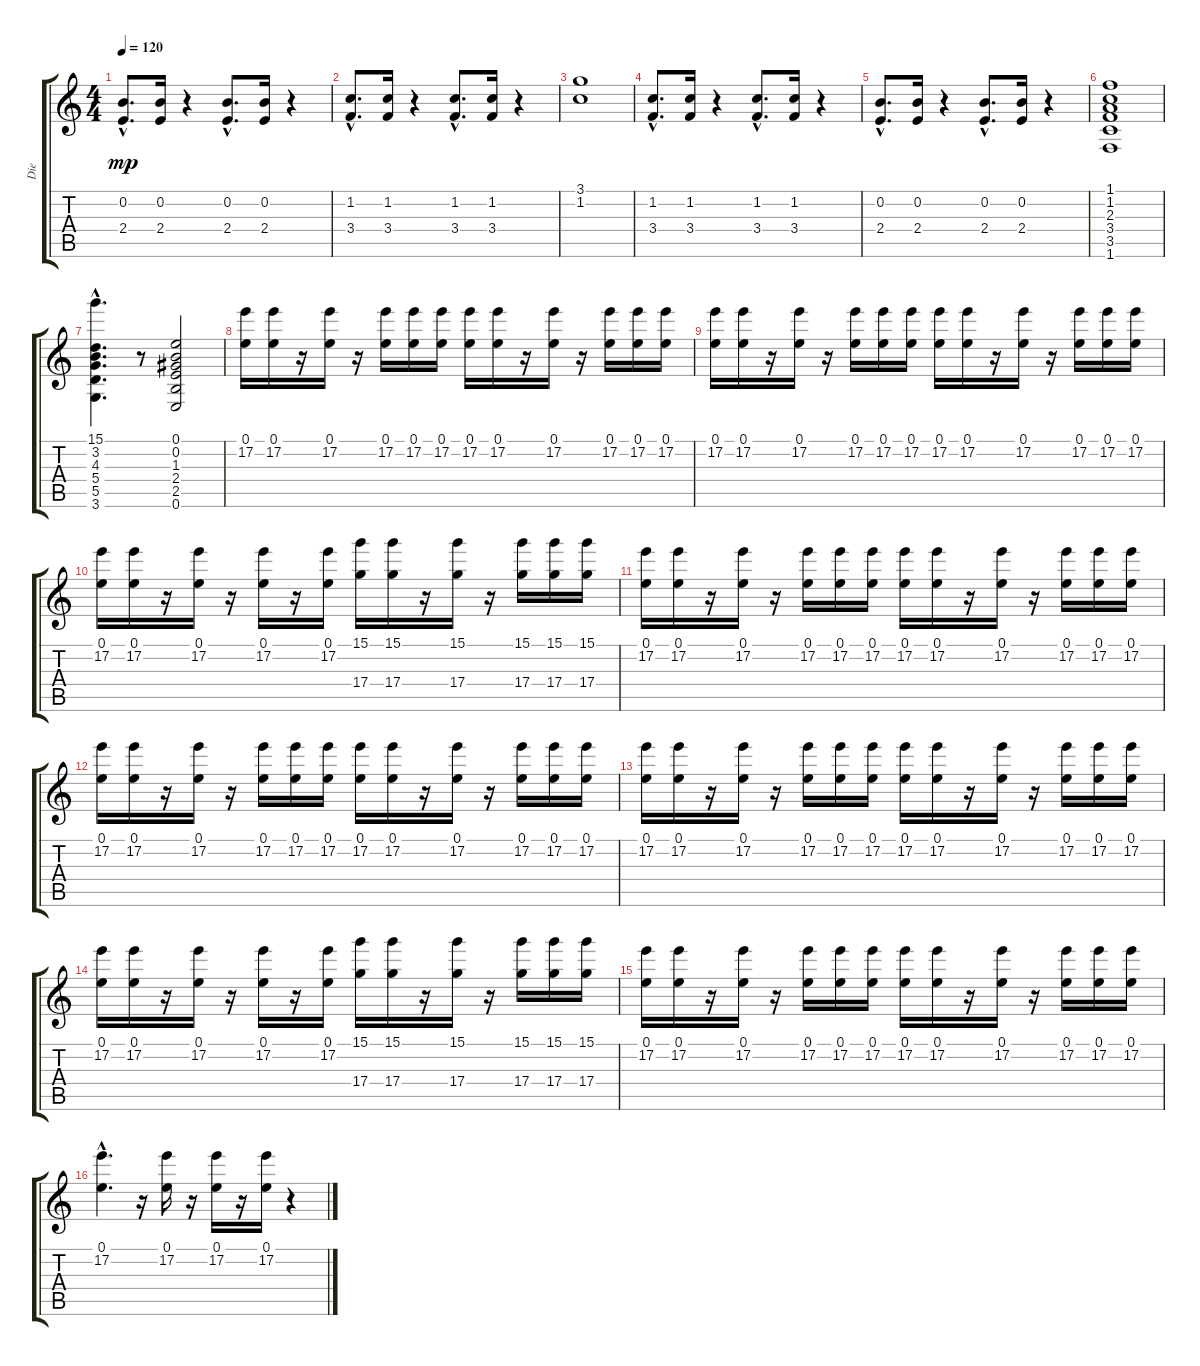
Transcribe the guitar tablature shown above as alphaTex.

\track ("Die" "Die") {instrument electricguitarclean}
\staff {score tabs}
\tuning (E4 B3 G3 D3 A2 E2) {hide}
\ts (4 4)
\tempo 120
\clef g2
\ks c
(0.2{hac} 2.4{hac}).8{d dy mp} (0.2 2.4).16 r.4 (0.2{hac} 2.4{hac}).8{d} (0.2 2.4).16 r.4 |
(1.2{hac} 3.4{hac}).8{d} (1.2 3.4).16 r.4 (1.2{hac} 3.4{hac}).8{d} (1.2 3.4).16 r.4 |
(3.1 1.2).1 |
(1.2{hac} 3.4{hac}).8{d} (1.2 3.4).16 r.4 (1.2{hac} 3.4{hac}).8{d} (1.2 3.4).16 r.4 |
(0.2{hac} 2.4{hac}).8{d} (0.2 2.4).16 r.4 (0.2{hac} 2.4{hac}).8{d} (0.2 2.4).16 r.4 |
(1.1 1.2 2.3 3.4 3.5 1.6).1 |
(15.1{hac} 3.2{hac} 4.3{hac} 5.4{hac} 5.5{hac} 3.6{hac}).4{d} r.8 (0.1 0.2 1.3 2.4 2.5 0.6).2 |
(0.1 17.2).16 (0.1 17.2).16 r.16 (0.1 17.2).16 r.16 (0.1 17.2).16 (0.1 17.2).16 (0.1 17.2).16 (0.1 17.2).16 (0.1 17.2).16 r.16 (0.1 17.2).16 r.16 (0.1 17.2).16 (0.1 17.2).16 (0.1 17.2).16 |
(0.1 17.2).16 (0.1 17.2).16 r.16 (0.1 17.2).16 r.16 (0.1 17.2).16 (0.1 17.2).16 (0.1 17.2).16 (0.1 17.2).16 (0.1 17.2).16 r.16 (0.1 17.2).16 r.16 (0.1 17.2).16 (0.1 17.2).16 (0.1 17.2).16 |
(0.1 17.2).16 (0.1 17.2).16 r.16 (0.1 17.2).16 r.16 (0.1 17.2).16 r.16 (0.1 17.2).16 (15.1 17.4).16 (15.1 17.4).16 r.16 (15.1 17.4).16 r.16 (15.1 17.4).16 (15.1 17.4).16 (15.1 17.4).16 |
(0.1 17.2).16 (0.1 17.2).16 r.16 (0.1 17.2).16 r.16 (0.1 17.2).16 (0.1 17.2).16 (0.1 17.2).16 (0.1 17.2).16 (0.1 17.2).16 r.16 (0.1 17.2).16 r.16 (0.1 17.2).16 (0.1 17.2).16 (0.1 17.2).16 |
(0.1 17.2).16 (0.1 17.2).16 r.16 (0.1 17.2).16 r.16 (0.1 17.2).16 (0.1 17.2).16 (0.1 17.2).16 (0.1 17.2).16 (0.1 17.2).16 r.16 (0.1 17.2).16 r.16 (0.1 17.2).16 (0.1 17.2).16 (0.1 17.2).16 |
(0.1 17.2).16 (0.1 17.2).16 r.16 (0.1 17.2).16 r.16 (0.1 17.2).16 (0.1 17.2).16 (0.1 17.2).16 (0.1 17.2).16 (0.1 17.2).16 r.16 (0.1 17.2).16 r.16 (0.1 17.2).16 (0.1 17.2).16 (0.1 17.2).16 |
(0.1 17.2).16 (0.1 17.2).16 r.16 (0.1 17.2).16 r.16 (0.1 17.2).16 r.16 (0.1 17.2).16 (15.1 17.4).16 (15.1 17.4).16 r.16 (15.1 17.4).16 r.16 (15.1 17.4).16 (15.1 17.4).16 (15.1 17.4).16 |
(0.1 17.2).16 (0.1 17.2).16 r.16 (0.1 17.2).16 r.16 (0.1 17.2).16 (0.1 17.2).16 (0.1 17.2).16 (0.1 17.2).16 (0.1 17.2).16 r.16 (0.1 17.2).16 r.16 (0.1 17.2).16 (0.1 17.2).16 (0.1 17.2).16 |
(0.1{hac} 17.2{hac}).4{d} r.16 (0.1 17.2).16 r.16 (0.1 17.2).16 r.16 (0.1 17.2).16 r.4
